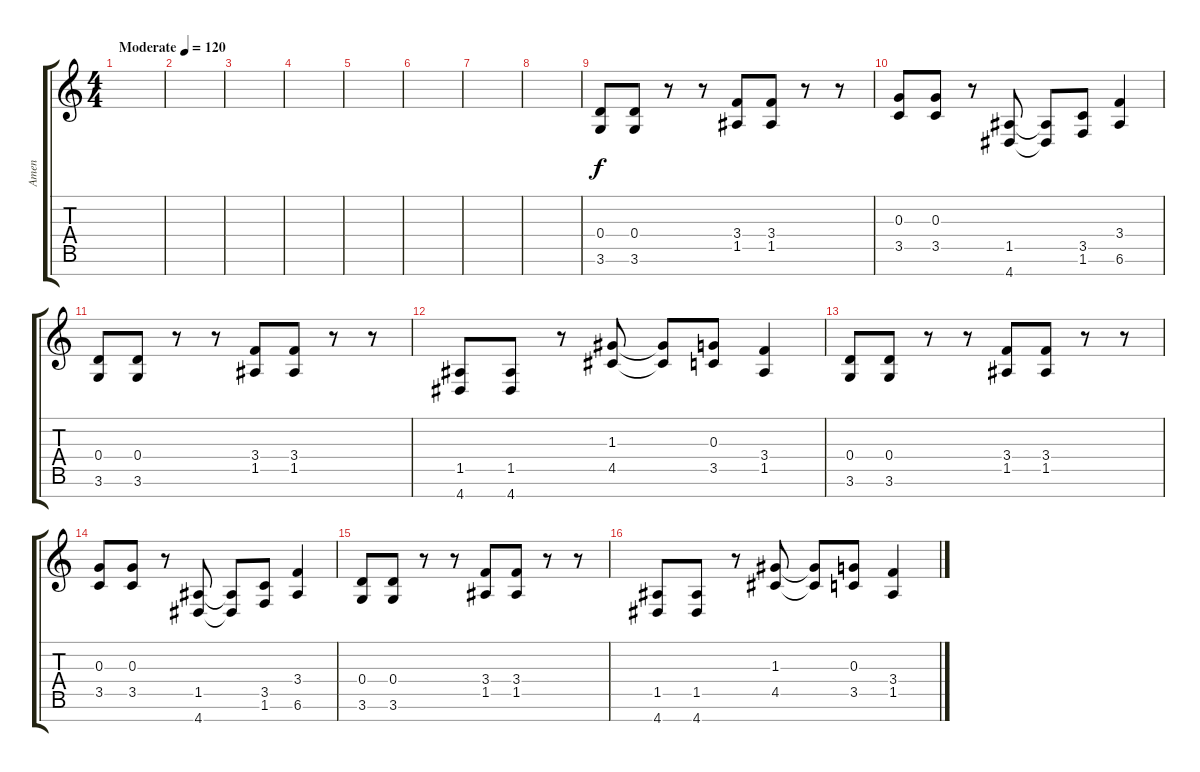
\track ("Amen" "Amen") {instrument overdrivenguitar}
\staff {score tabs}
\tuning (E4 B3 G3 D3 A2 E2 B1) {hide}
\ts (4 4)
\tempo (120 "Moderate")
\clef g2
\ks c
|
|
|
|
|
|
|
|
(0.4 3.6).8 (0.4 3.6).8 r.8 r.8 (3.4 1.5).8 (3.4 1.5).8 r.8 r.8 |
(0.3 3.5).8 (0.3 3.5).8 r.8 (1.5 4.7).8 (1.5{t} 4.7{t}).8 (3.5 1.6).8 (3.4 6.6).4 |
(0.4 3.6).8 (0.4 3.6).8 r.8 r.8 (3.4 1.5).8 (3.4 1.5).8 r.8 r.8 |
(1.5 4.7).8 (1.5 4.7).8 r.8 (1.3 4.5).8 (1.3{t} 4.5{t}).8 (0.3 3.5).8 (3.4 1.5).4 |
(0.4 3.6).8 (0.4 3.6).8 r.8 r.8 (3.4 1.5).8 (3.4 1.5).8 r.8 r.8 |
(0.3 3.5).8 (0.3 3.5).8 r.8 (1.5 4.7).8 (1.5{t} 4.7{t}).8 (3.5 1.6).8 (3.4 6.6).4 |
(0.4 3.6).8 (0.4 3.6).8 r.8 r.8 (3.4 1.5).8 (3.4 1.5).8 r.8 r.8 |
(1.5 4.7).8 (1.5 4.7).8 r.8 (1.3 4.5).8 (1.3{t} 4.5{t}).8 (0.3 3.5).8 (3.4 1.5).4
